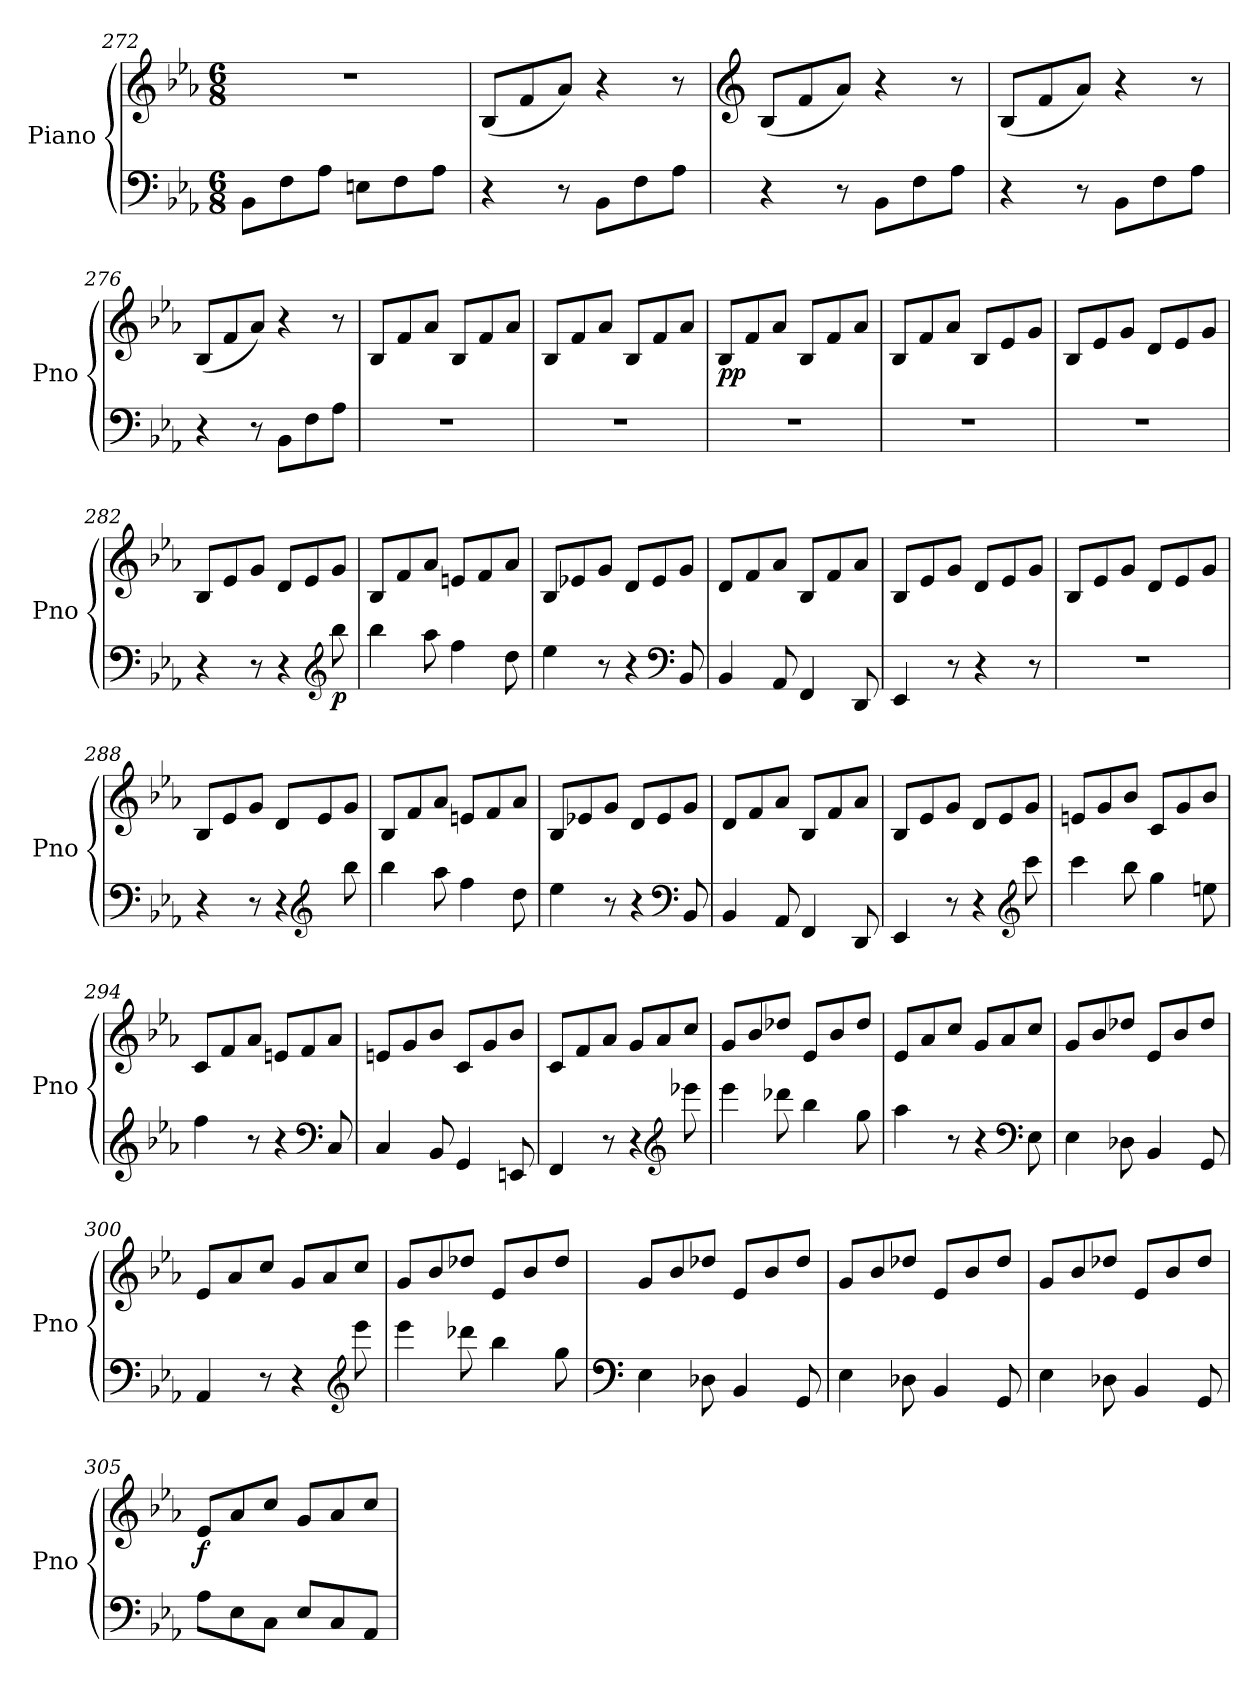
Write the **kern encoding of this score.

**kern	**kern	**dynam
*part1	*part1	*part1
*staff2	*staff1	*staff1/2
*I"Piano	*	*
*I'Pno	*	*
*clefF4	*clefG2	*
*k[b-e-a-]	*k[b-e-a-]	*
*M6/8	*M6/8	*
=272	=272	=272
8BB-\L	2.r	.
8F\	.	.
8A-\J	.	.
8En\L	.	.
8F\	.	.
8A-\J	.	.
!!LO:LB:g=z
=273	=273	=273
!	!	!LO:DY:b
4r	(8B-/L	other-dynamics
.	8f/	.
8r	8a-/J)	.
8BB-\L	4r	.
8F\	.	.
8A-\J	8r	.
!!LO:LB:g=z
=274	=274	=274
*	*clefG2	*
4r	(8B-/L	.
.	8f/	.
8r	8a-/J)	.
8BB-\L	4r	.
8F\	.	.
8A-\J	8r	.
=275	=275	=275
4r	(8B-/L	.
.	8f/	.
8r	8a-/J)	.
8BB-\L	4r	.
8F\	.	.
8A-\J	8r	.
=276	=276	=276
4r	(8B-/L	.
.	8f/	.
8r	8a-/J)	.
8BB-\L	4r	.
8F\	.	.
8A-\J	8r	.
=277	=277	=277
!	!	!LO:DY:b
!	!	!LO:DY:n=1:a
2.r	8B-/L	other-dynamics other-dynamics
.	8f/	.
.	8a-/J	.
.	8B-/L	.
.	8f/	.
.	8a-/J	.
=278	=278	=278
2.r	8B-/L	.
.	8f/	.
.	8a-/J	.
.	8B-/L	.
.	8f/	.
.	8a-/J	.
=279	=279	=279
!	!	!LO:DY:b
2.r	8B-/L	pp
.	8f/	.
.	8a-/J	.
.	8B-/L	.
.	8f/	.
.	8a-/J	.
!!LO:LB:g=z
=280	=280	=280
2.r	8B-/L	.
.	8f/	.
.	8a-/J	.
.	8B-/L	.
.	8e-/	.
.	8g/J	.
!!LO:PB:g=z
=281	=281	=281
2.r	8B-/L	.
.	8e-/	.
.	8g/J	.
.	8d/L	.
.	8e-/	.
.	8g/J	.
=282	=282	=282
4r	8B-/L	.
.	8e-/	.
8r	8g/J	.
4r	8d/L	.
.	8e-/	.
*clefG2	*	*
!	!	!LO:DY:b=2
8bb-\	8g/J	p
=283	=283	=283
4bb-\	8B-/L	.
.	8f/	.
8aa-\	8a-/J	.
4ff\	8en/L	.
.	8f/	.
8dd\	8a-/J	.
=284	=284	=284
4ee-\	8B-/L	.
.	8e-X/	.
8r	8g/J	.
4r	8d/L	.
.	8e-/	.
*clefF4	*	*
8BB-/	8g/J	.
=285	=285	=285
4BB-/	8d/L	.
.	8f/	.
8AA-/	8a-/J	.
4FF/	8B-/L	.
.	8f/	.
8DD/	8a-/J	.
=286	=286	=286
4EE-/	8B-/L	.
.	8e-/	.
8r	8g/J	.
4r	8d/L	.
.	8e-/	.
8r	8g/J	.
!!LO:PB:g=z
=287	=287	=287
2.r	8B-/L	.
.	8e-/	.
.	8g/J	.
.	8d/L	.
.	8e-/	.
.	8g/J	.
!!LO:LB:g=z
=288	=288	=288
4r	8B-/L	.
.	8e-/	.
8r	8g/J	.
4r	8d/L	.
*clefG2	*	*
.	8e-/	.
8bb-\	8g/J	.
=289	=289	=289
4bb-\	8B-/L	.
.	8f/	.
8aa-\	8a-/J	.
4ff\	8en/L	.
.	8f/	.
8dd\	8a-/J	.
=290	=290	=290
4ee-\	8B-/L	.
.	8e-X/	.
8r	8g/J	.
4r	8d/L	.
.	8e-/	.
*clefF4	*	*
8BB-/	8g/J	.
=291	=291	=291
4BB-/	8d/L	.
.	8f/	.
8AA-/	8a-/J	.
4FF/	8B-/L	.
.	8f/	.
8DD/	8a-/J	.
=292	=292	=292
4EE-/	8B-/L	.
.	8e-/	.
8r	8g/J	.
4r	8d/L	.
.	8e-/	.
*clefG2	*	*
8ccc\	8g/J	.
=293	=293	=293
4ccc\	8en/L	.
.	8g/	.
8bb-\	8b-/J	.
4gg\	8c/L	.
.	8g/	.
8een\	8b-/J	.
!!LO:LB:g=z
=294	=294	=294
4ff\	8c/L	.
.	8f/	.
8r	8a-/J	.
4r	8en/L	.
.	8f/	.
*clefF4	*	*
8C/	8a-/J	.
!!LO:LB:g=z
=295	=295	=295
4C/	8en/L	.
.	8g/	.
8BB-/	8b-/J	.
4GG/	8c/L	.
.	8g/	.
8EEn/	8b-/J	.
=296	=296	=296
4FF/	8c/L	.
.	8f/	.
8r	8a-/J	.
4r	8g/L	.
.	8a-/	.
*clefG2	*	*
8eee-X\	8cc/J	.
=297	=297	=297
4eee-\	8g/L	.
.	8b-/	.
8ddd-X\	8dd-X/J	.
4bb-\	8e-/L	.
.	8b-/	.
8gg\	8dd-/J	.
=298	=298	=298
4aa-\	8e-/L	.
.	8a-/	.
8r	8cc/J	.
4r	8g/L	.
.	8a-/	.
*clefF4	*	*
8E-\	8cc/J	.
=299	=299	=299
4E-\	8g/L	.
.	8b-/	.
8D-X\	8dd-X/J	.
4BB-/	8e-/L	.
.	8b-/	.
8GG/	8dd-/J	.
=300	=300	=300
4AA-/	8e-/L	.
.	8a-/	.
8r	8cc/J	.
4r	8g/L	.
.	8a-/	.
*clefG2	*	*
8eee-\	8cc/J	.
!!LO:LB:g=z
=301	=301	=301
!	!	!LO:DY:b
4eee-\	8g/L	other-dynamics
.	8b-/	.
8ddd-X\	8dd-X/J	.
4bb-\	8e-/L	.
.	8b-/	.
8gg\	8dd-/J	.
!!LO:LB:g=z
=302	=302	=302
*clefF4	*	*
4E-\	8g/L	.
.	8b-/	.
8D-X\	8dd-X/J	.
4BB-/	8e-/L	.
.	8b-/	.
8GG/	8dd-/J	.
=303	=303	=303
4E-\	8g/L	.
.	8b-/	.
8D-X\	8dd-X/J	.
4BB-/	8e-/L	.
.	8b-/	.
8GG/	8dd-/J	.
=304	=304	=304
4E-\	8g/L	.
.	8b-/	.
8D-X\	8dd-X/J	.
4BB-/	8e-/L	.
.	8b-/	.
8GG/	8dd-/J	.
=305	=305	=305
!	!	!LO:DY:b
8A-\L	8e-/L	f
8E-\	8a-/	.
8C\J	8cc/J	.
8E-/L	8g/L	.
8C/	8a-/	.
8AA-/J	8cc/J	.
=	=	=
*-	*-	*-
